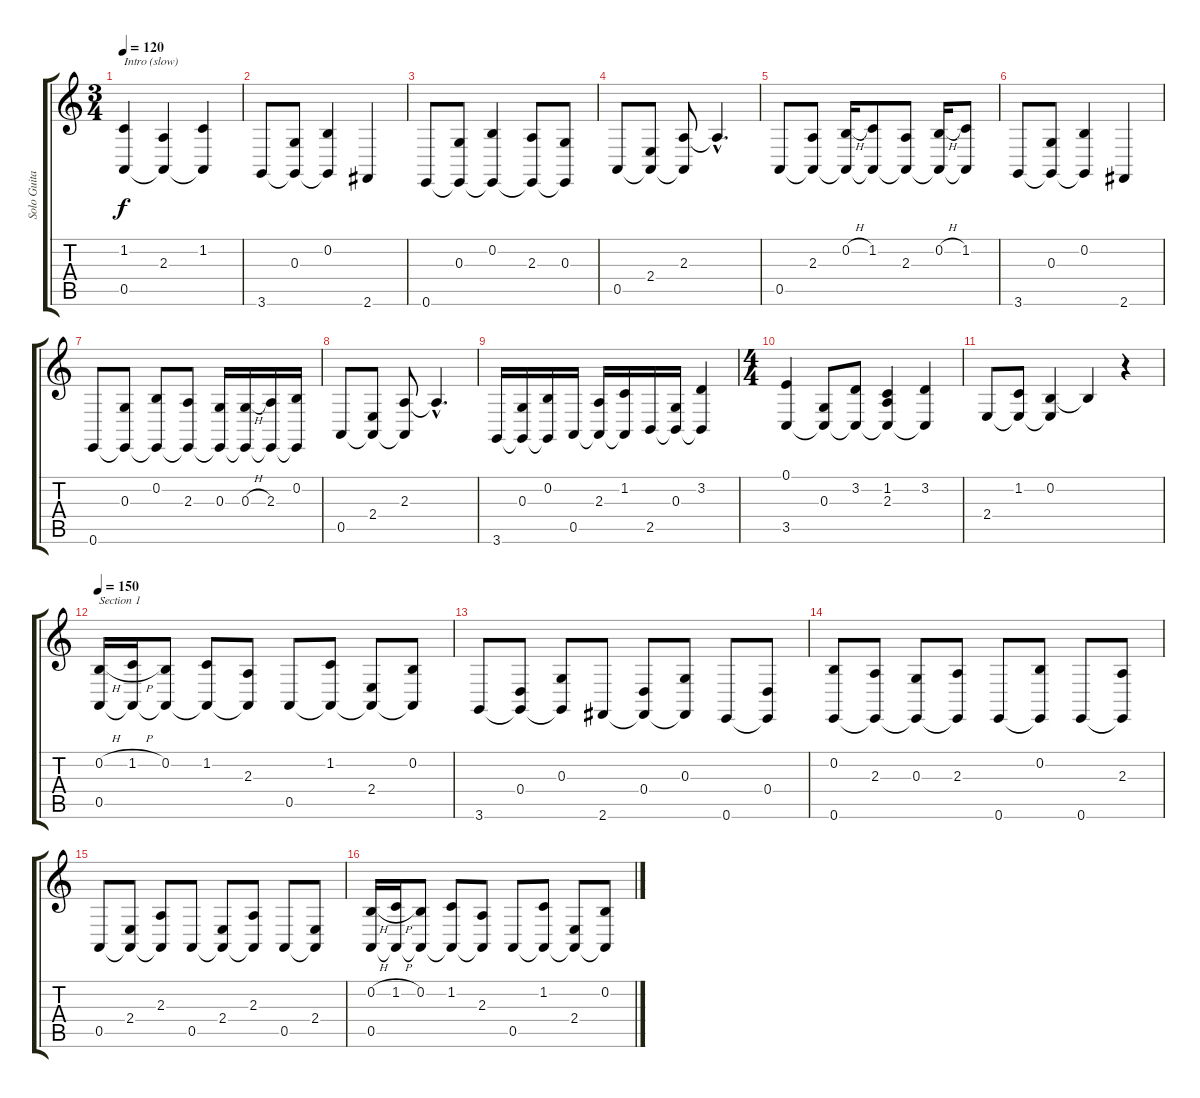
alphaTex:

\track ("Solo Guitar" "Solo Guita") {instrument lead8bassandlead}
\staff {score tabs}
\tuning (E4 B3 G3 D3 A2 E2) {hide}
\ts (3 4)
\tempo 120
\clef g2
\ks c
(1.2 0.5).4{txt "Intro (slow)" dy f instrument lead8bassandlead} (2.3 0.5{t}).4 (1.2 0.5{t}).4 |
3.6.8 (0.3 3.6{t}).8 (0.2 3.6{t}).4 2.6.4 |
0.6.8 (0.3 0.6{t}).8 (0.2 0.6{t}).4 (2.3 0.6{t}).8 (0.3 0.6{t}).8 |
0.5.8 (2.4 0.5{t}).8 (2.3 0.5{t}).8 2.3{hac t}.4{d} |
0.5.8 (2.3 0.5{t}).8 (0.2{h} 0.5{t}).16 (1.2 0.5{t}).8 (2.3 0.5{t}).8 (0.2{h} 0.5{t}).16 (1.2 0.5{t}).8 |
3.6.8 (0.3 3.6{t}).8 (0.2 3.6{t}).4 2.6.4 |
0.6.8 (0.3 0.6{t}).8 (0.2 0.6{t}).8 (2.3 0.6{t}).8 (0.3 0.6{t}).16 (0.3{h} 0.6{t}).16 (2.3 0.6{t}).16 (0.2 0.6{t}).16 |
0.5.8 (2.4 0.5{t}).8 (2.3 0.5{t}).8 2.3{hac t}.4{d} |
3.6.16 (0.3 3.6{t}).16 (0.2 3.6{t}).16 0.5.16 (2.3 0.5{t}).16 (1.2 0.5{t}).16 2.5.16 (0.3 2.5{t}).16 (3.2 2.5{t}).4 |
\ts (4 4)
(0.1 3.5).4 (0.3 3.5{t}).8 (3.2 3.5{t}).8 (1.2 2.3 3.5{t}).4 (3.2 3.5{t}).4 |
2.4.8 (1.2 2.4{t}).8 (0.2 2.4{t}).4 0.2{t}.4 r.4 |
\tempo 150
(0.2{h} 0.5).16{txt "Section 1"} (1.2{h} 0.5{t}).16 (0.2 0.5{t}).8 (1.2 0.5{t}).8 (2.3 0.5{t}).8 0.5.8 (1.2 0.5{t}).8 (2.4 0.5{t}).8 (0.2 0.5{t}).8 |
3.6.8 (0.4 3.6{t}).8 (0.3 3.6{t}).8 2.6.8 (0.4 2.6{t}).8 (0.3 2.6{t}).8 0.6.8 (0.4 0.6{t}).8 |
(0.2 0.6).8 (2.3 0.6{t}).8 (0.3 0.6{t}).8 (2.3 0.6{t}).8 0.6.8 (0.2 0.6{t}).8 0.6.8 (2.3 0.6{t}).8 |
0.5.8 (2.4 0.5{t}).8 (2.3 0.5{t}).8 0.5.8 (2.4 0.5{t}).8 (2.3 0.5{t}).8 0.5.8 (2.4 0.5{t}).8 |
(0.2{h} 0.5).16 (1.2{h} 0.5{t}).16 (0.2 0.5{t}).8 (1.2 0.5{t}).8 (2.3 0.5{t}).8 0.5.8 (1.2 0.5{t}).8 (2.4 0.5{t}).8 (0.2 0.5{t}).8
